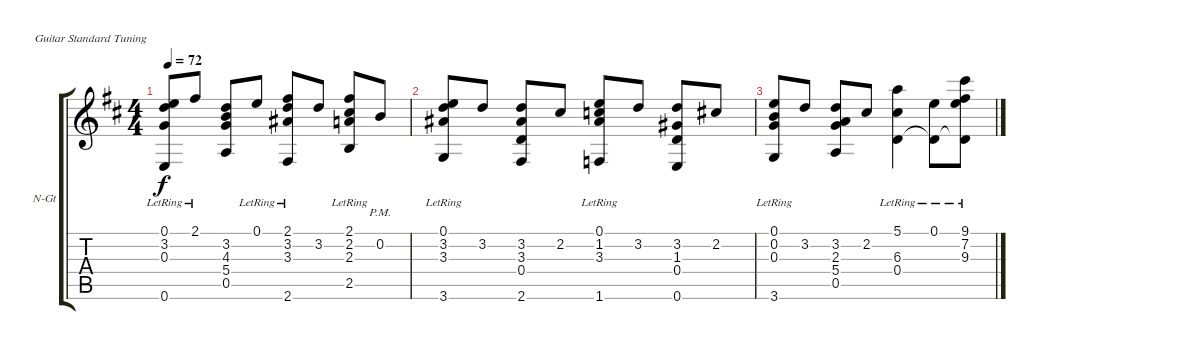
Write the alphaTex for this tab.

\bracketExtendMode groupsimilarinstruments
\firstSystemTrackNameOrientation horizontal
\otherSystemsTrackNameOrientation horizontal
\track ("Guitar" "N-Gt") {instrument acousticguitarnylon}
\staff {score tabs}
\tuning (E4 B3 G3 D3 A2 E2)
\ts (4 4)
\tempo 72
\clef g2
\ks d
(0.1{lr} 3.2 0.3 0.6).8{dy f} 2.1{lr}.8 (3.2 4.3 5.4 0.5).8 0.1{lr}.8 (2.1{lr} 3.2 3.3 2.6).8 3.2.8 (2.1{lr} 2.2 2.3 2.5).8 0.2{pm}.8 |
(0.1{lr} 3.2 3.3 3.6).8 3.2.8 (3.2 3.3 0.4 2.6).8 2.2.8 (0.1{lr} 1.2 3.3 1.6).8 3.2.8 (3.2 1.3 0.4 0.6).8 2.2.8 |
(0.1{lr} 0.2 0.3 3.6).8 3.2.8 (3.2 2.3 5.4 0.5).8 2.2.8 (5.1{lr} 6.3 0.4).4 (0.1{lr} 0.4{t}).8 (9.1{lr} 7.2 9.3 0.4{t}).8
